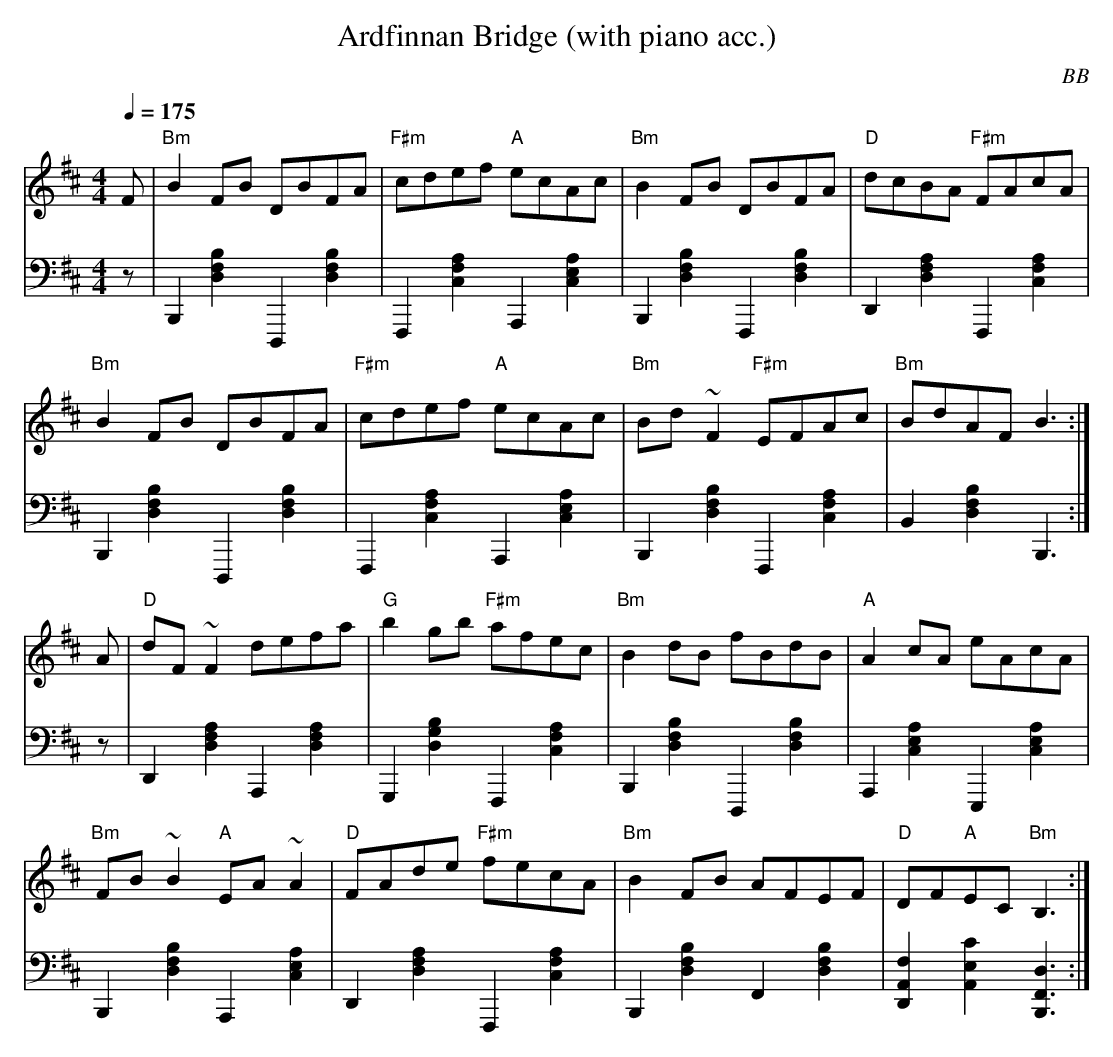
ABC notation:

X:1
T: Ardfinnan Bridge (with piano acc.)
C: BB
L: 1/8
M: 4/4
Q: 1/4=175
V: 1 program 1 110 %fiddle
V: 2 bass volume = 70 m=D program 1 02
K: Bm
[V:1] F|"Bm"B2 FB DBFA|"F#m"cdef "A"ecAc|"Bm"B2 FB DBFA|"D"dcBA "F#m"FAcA|
[V:2] z|B,,2[F2D2B2]D,,2[F2D2B2]|F,,2[A2C2F2]A,,2[A2C2E2]|B,,2[F2D2B2]F,,2[F2D2B2]|\
D,2[A2D2F2]F,,2[A2C2F2]|
[V:1] "Bm"B2 FB DBFA|"F#m"cdef "A"ecAc|"Bm"Bd ~F2 "F#m"EFAc|"Bm"BdAF B3:|
[V:2] B,,2[F2D2B2]D,,2[F2D2B2]|F,,2[A2C2F2]A,,2[A2C2E2]|B,,2[F2D2B2]F,,2[A2C2F2]|\
B,2[F2D2B2] B,,3 :|
[V:1] A|"D"dF ~F2 defa|"G"b2 gb "F#m"afec|"Bm"B2 dB fBdB|"A"A2 cA eAcA|
[V:2] z|D,2[A2D2F2]A,,2[A2D2F2]|G,,2[G2D2B2]F,,2[A2C2F2]|B,,2[F2D2B2]D,,2[F2D2B2]|\
A,,2[A2C2E2]E,,2[E2C2A2]|
[V:1] "Bm"FB ~B2 "A"EA ~A2|"D"FAde "F#m"fecA|"Bm"B2 FB AFEF|"D"DF"A"EC "Bm"B,3:|
[V:2] B,,2[F2D2B2]A,,2[A2C2E2]|D,2[A2D2F2]F,,2[A2C2F2]|B,,2[F2D2B2]F,2[F2D2B2]|[D,2A,2F2][A,2E2c2][B,,3F,3D3]:|
